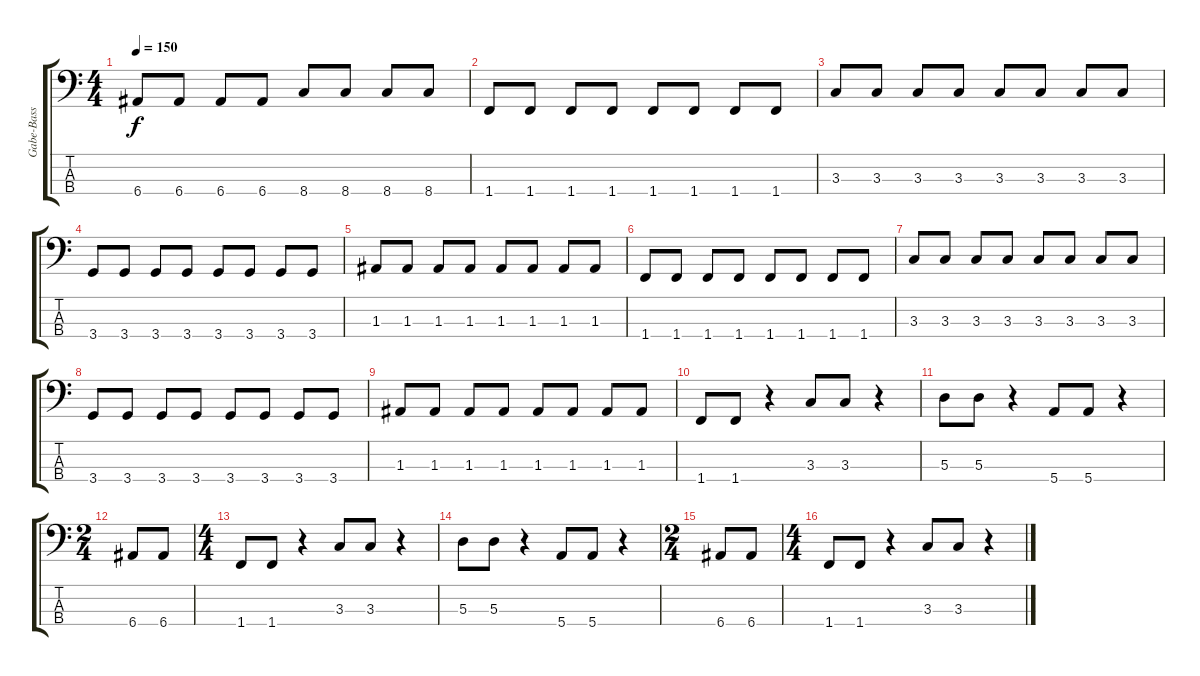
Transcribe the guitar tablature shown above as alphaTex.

\track ("Gabe-Bass" "Gabe-Bass") {instrument electricbasspick}
\staff {score tabs}
\tuning (G2 D2 A1 E1) {hide}
\ts (4 4)
\tempo 150
\clef f4
\ks c
6.4.8{dy f} 6.4.8 6.4.8 6.4.8 8.4.8 8.4.8 8.4.8 8.4.8 |
1.4.8 1.4.8 1.4.8 1.4.8 1.4.8 1.4.8 1.4.8 1.4.8 |
3.3.8 3.3.8 3.3.8 3.3.8 3.3.8 3.3.8 3.3.8 3.3.8 |
3.4.8 3.4.8 3.4.8 3.4.8 3.4.8 3.4.8 3.4.8 3.4.8 |
1.3.8 1.3.8 1.3.8 1.3.8 1.3.8 1.3.8 1.3.8 1.3.8 |
1.4.8 1.4.8 1.4.8 1.4.8 1.4.8 1.4.8 1.4.8 1.4.8 |
3.3.8 3.3.8 3.3.8 3.3.8 3.3.8 3.3.8 3.3.8 3.3.8 |
3.4.8 3.4.8 3.4.8 3.4.8 3.4.8 3.4.8 3.4.8 3.4.8 |
1.3.8 1.3.8 1.3.8 1.3.8 1.3.8 1.3.8 1.3.8 1.3.8 |
1.4.8 1.4.8 r.4 3.3.8 3.3.8 r.4 |
5.3.8 5.3.8 r.4 5.4.8 5.4.8 r.4 |
\ts (2 4)
6.4.8 6.4.8 |
\ts (4 4)
1.4.8 1.4.8 r.4 3.3.8 3.3.8 r.4 |
5.3.8 5.3.8 r.4 5.4.8 5.4.8 r.4 |
\ts (2 4)
6.4.8 6.4.8 |
\ts (4 4)
1.4.8 1.4.8 r.4 3.3.8 3.3.8 r.4
